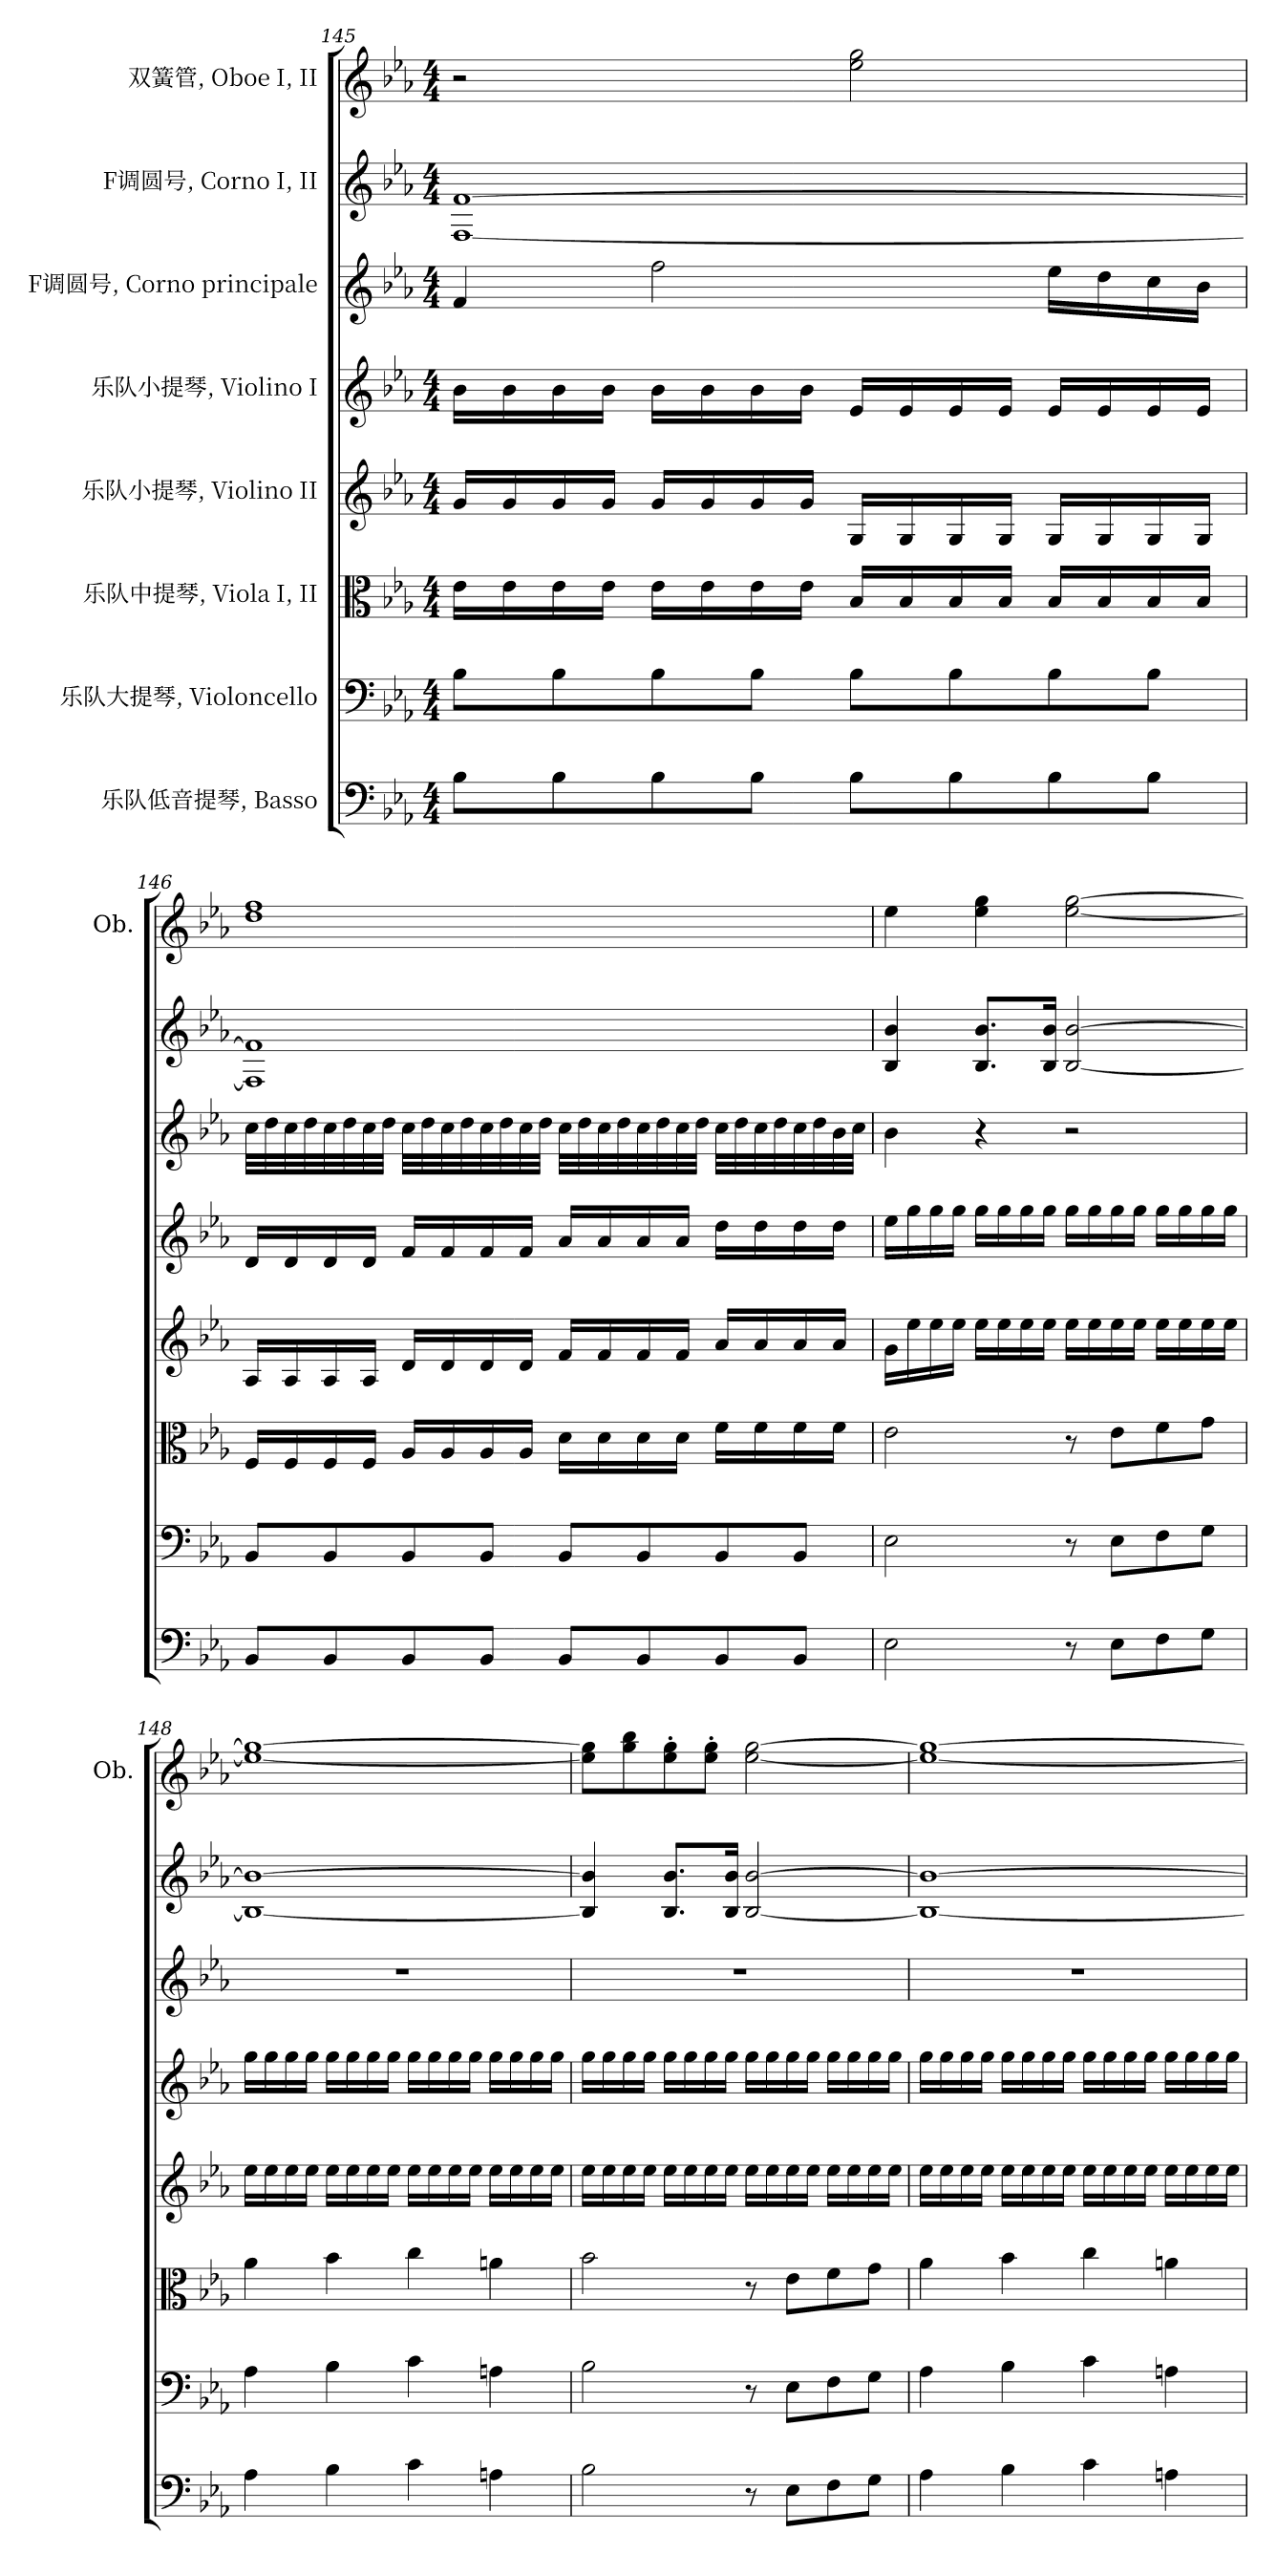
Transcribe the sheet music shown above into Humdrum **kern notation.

**kern	**kern	**kern	**kern	**kern	**kern	**kern	**kern
*part8	*part7	*part6	*part5	*part4	*part3	*part2	*part1
*staff8	*staff7	*staff6	*staff5	*staff4	*staff3	*staff2	*staff1
*I"乐队低音提琴, Basso	*I"乐队大提琴, Violoncello	*I"乐队中提琴, Viola I, II	*I"乐队小提琴, Violino II	*I"乐队小提琴, Violino I	*I"F调圆号, Corno principale	*I"F调圆号, Corno I, II	*I"双簧管, Oboe I, II
*	*	*	*	*	*	*	*I'Ob.
!!LO:PB:g=z
*clefF4	*clefF4	*clefC3	*clefG2	*clefG2	*clefG2	*clefG2	*clefG2
*ITrd7c12	*	*	*	*	*ITrd4c7	*ITrd4c7	*
*k[b-e-a-]	*k[b-e-a-]	*k[b-e-a-]	*k[b-e-a-]	*k[b-e-a-]	*k[b-e-a-d-]	*k[b-e-a-d-]	*k[b-e-a-]
*M4/4	*M4/4	*M4/4	*M4/4	*M4/4	*M4/4	*M4/4	*M4/4
=145	=145	=145	=145	=145	=145	=145	=145
8BB-\L	8B-\L	16e-\LL	16g/LL	16b-\LL	4B-/	[1BB- [1B-	2r
.	.	16e-\	16g/	16b-\	.	.	.
8BB-\	8B-\	16e-\	16g/	16b-\	.	.	.
.	.	16e-\JJ	16g/JJ	16b-\JJ	.	.	.
8BB-\	8B-\	16e-\LL	16g/LL	16b-\LL	2b-\	.	.
.	.	16e-\	16g/	16b-\	.	.	.
8BB-\J	8B-\J	16e-\	16g/	16b-\	.	.	.
.	.	16e-\JJ	16g/JJ	16b-\JJ	.	.	.
8BB-\L	8B-\L	16B-/LL	16G/LL	16e-/LL	.	.	2ee-\ 2gg\
.	.	16B-/	16G/	16e-/	.	.	.
8BB-\	8B-\	16B-/	16G/	16e-/	.	.	.
.	.	16B-/JJ	16G/JJ	16e-/JJ	.	.	.
8BB-\	8B-\	16B-/LL	16G/LL	16e-/LL	16a-\LL	.	.
.	.	16B-/	16G/	16e-/	16g\	.	.
8BB-\J	8B-\J	16B-/	16G/	16e-/	16f\	.	.
.	.	16B-/JJ	16G/JJ	16e-/JJ	16e-\JJ	.	.
!!LO:PB:g=z
=146	=146	=146	=146	=146	=146	=146	=146
8BBB-/L	8BB-/L	16F/LL	16A-/LL	16d/LL	32f\LLL	1BB-] 1B-]	1dd 1ff
.	.	.	.	.	32g\	.	.
.	.	16F/	16A-/	16d/	32f\	.	.
.	.	.	.	.	32g\	.	.
8BBB-/	8BB-/	16F/	16A-/	16d/	32f\	.	.
.	.	.	.	.	32g\	.	.
.	.	16F/JJ	16A-/JJ	16d/JJ	32f\	.	.
.	.	.	.	.	32g\JJJ	.	.
8BBB-/	8BB-/	16A-/LL	16d/LL	16f/LL	32f\LLL	.	.
.	.	.	.	.	32g\	.	.
.	.	16A-/	16d/	16f/	32f\	.	.
.	.	.	.	.	32g\	.	.
8BBB-/J	8BB-/J	16A-/	16d/	16f/	32f\	.	.
.	.	.	.	.	32g\	.	.
.	.	16A-/JJ	16d/JJ	16f/JJ	32f\	.	.
.	.	.	.	.	32g\JJJ	.	.
8BBB-/L	8BB-/L	16d\LL	16f/LL	16a-/LL	32f\LLL	.	.
.	.	.	.	.	32g\	.	.
.	.	16d\	16f/	16a-/	32f\	.	.
.	.	.	.	.	32g\	.	.
8BBB-/	8BB-/	16d\	16f/	16a-/	32f\	.	.
.	.	.	.	.	32g\	.	.
.	.	16d\JJ	16f/JJ	16a-/JJ	32f\	.	.
.	.	.	.	.	32g\JJJ	.	.
8BBB-/	8BB-/	16f\LL	16a-/LL	16dd\LL	32f\LLL	.	.
.	.	.	.	.	32g\	.	.
.	.	16f\	16a-/	16dd\	32f\	.	.
.	.	.	.	.	32g\	.	.
8BBB-/J	8BB-/J	16f\	16a-/	16dd\	32f\	.	.
.	.	.	.	.	32g\	.	.
.	.	16f\JJ	16a-/JJ	16dd\JJ	32e-\	.	.
.	.	.	.	.	32f\JJJ	.	.
!!LO:PB:g=z
=147	=147	=147	=147	=147	=147	=147	=147
2EE-\	2E-\	2e-\	16g\LL	16ee-\LL	4e-\	4E-/ 4e-/	4ee-\
.	.	.	16ee-\	16gg\	.	.	.
.	.	.	16ee-\	16gg\	.	.	.
.	.	.	16ee-\JJ	16gg\JJ	.	.	.
.	.	.	16ee-\LL	16gg\LL	4r	8.E-/ 8.e-/L	4ee-\ 4gg\
.	.	.	16ee-\	16gg\	.	.	.
.	.	.	16ee-\	16gg\	.	.	.
.	.	.	16ee-\JJ	16gg\JJ	.	16E-/ 16e-/Jk	.
8r	8r	8r	16ee-\LL	16gg\LL	2r	[2E-/ [2e-/	[2ee-\ [2gg\
.	.	.	16ee-\	16gg\	.	.	.
8EE-\L	8E-\L	8e-\L	16ee-\	16gg\	.	.	.
.	.	.	16ee-\JJ	16gg\JJ	.	.	.
8FF\	8F\	8f\	16ee-\LL	16gg\LL	.	.	.
.	.	.	16ee-\	16gg\	.	.	.
8GG\J	8G\J	8g\J	16ee-\	16gg\	.	.	.
.	.	.	16ee-\JJ	16gg\JJ	.	.	.
=148	=148	=148	=148	=148	=148	=148	=148
4AA-\	4A-\	4a-\	16ee-\LL	16gg\LL	1r	1E-_ 1e-_	1ee-_ 1gg_
.	.	.	16ee-\	16gg\	.	.	.
.	.	.	16ee-\	16gg\	.	.	.
.	.	.	16ee-\JJ	16gg\JJ	.	.	.
4BB-\	4B-\	4b-\	16ee-\LL	16gg\LL	.	.	.
.	.	.	16ee-\	16gg\	.	.	.
.	.	.	16ee-\	16gg\	.	.	.
.	.	.	16ee-\JJ	16gg\JJ	.	.	.
4C\	4c\	4cc\	16ee-\LL	16gg\LL	.	.	.
.	.	.	16ee-\	16gg\	.	.	.
.	.	.	16ee-\	16gg\	.	.	.
.	.	.	16ee-\JJ	16gg\JJ	.	.	.
4AAn\	4An\	4an\	16ee-\LL	16gg\LL	.	.	.
.	.	.	16ee-\	16gg\	.	.	.
.	.	.	16ee-\	16gg\	.	.	.
.	.	.	16ee-\JJ	16gg\JJ	.	.	.
!!LO:PB:g=z
=149	=149	=149	=149	=149	=149	=149	=149
2BB-\	2B-\	2b-\	16ee-\LL	16gg\LL	1r	4E-/] 4e-/]	8ee-\] 8gg\]L
.	.	.	16ee-\	16gg\	.	.	.
.	.	.	16ee-\	16gg\	.	.	8gg\ 8bb-\
.	.	.	16ee-\JJ	16gg\JJ	.	.	.
.	.	.	16ee-\LL	16gg\LL	.	8.E-/ 8.e-/L	8ee-\' 8gg\'
.	.	.	16ee-\	16gg\	.	.	.
.	.	.	16ee-\	16gg\	.	.	8ee-\' 8gg\'J
.	.	.	16ee-\JJ	16gg\JJ	.	16E-/ 16e-/Jk	.
8r	8r	8r	16ee-\LL	16gg\LL	.	[2E-/ [2e-/	[2ee-\ [2gg\
.	.	.	16ee-\	16gg\	.	.	.
8EE-\L	8E-\L	8e-\L	16ee-\	16gg\	.	.	.
.	.	.	16ee-\JJ	16gg\JJ	.	.	.
8FF\	8F\	8f\	16ee-\LL	16gg\LL	.	.	.
.	.	.	16ee-\	16gg\	.	.	.
8GG\J	8G\J	8g\J	16ee-\	16gg\	.	.	.
.	.	.	16ee-\JJ	16gg\JJ	.	.	.
=150	=150	=150	=150	=150	=150	=150	=150
4AA-\	4A-\	4a-\	16ee-\LL	16gg\LL	1r	1E-_ 1e-_	1ee-_ 1gg_
.	.	.	16ee-\	16gg\	.	.	.
.	.	.	16ee-\	16gg\	.	.	.
.	.	.	16ee-\JJ	16gg\JJ	.	.	.
4BB-\	4B-\	4b-\	16ee-\LL	16gg\LL	.	.	.
.	.	.	16ee-\	16gg\	.	.	.
.	.	.	16ee-\	16gg\	.	.	.
.	.	.	16ee-\JJ	16gg\JJ	.	.	.
4C\	4c\	4cc\	16ee-\LL	16gg\LL	.	.	.
.	.	.	16ee-\	16gg\	.	.	.
.	.	.	16ee-\	16gg\	.	.	.
.	.	.	16ee-\JJ	16gg\JJ	.	.	.
4AAn\	4An\	4an\	16ee-\LL	16gg\LL	.	.	.
.	.	.	16ee-\	16gg\	.	.	.
.	.	.	16ee-\	16gg\	.	.	.
.	.	.	16ee-\JJ	16gg\JJ	.	.	.
=	=	=	=	=	=	=	=
*-	*-	*-	*-	*-	*-	*-	*-
